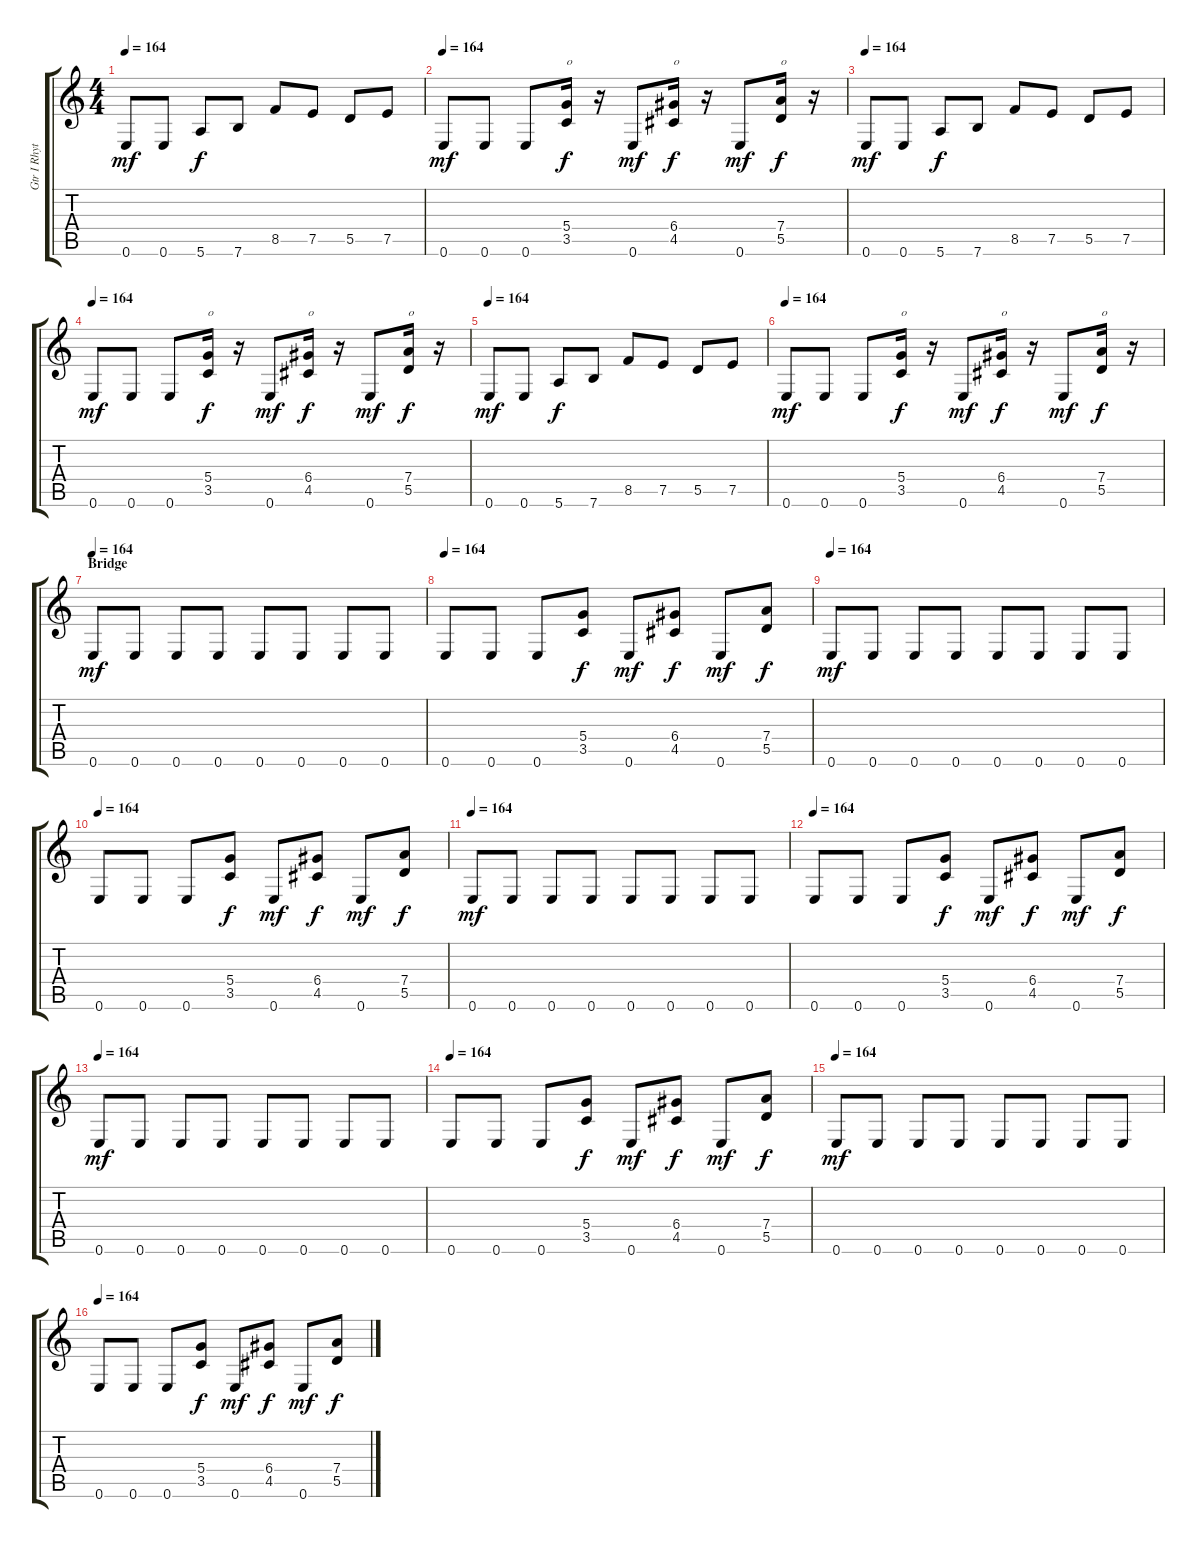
\track ("Gtr I Rhytm" "Gtr I Rhyt") {instrument overdrivenguitar}
\staff {score tabs}
\tuning (E4 B3 G3 D3 A2 E2) {hide}
\ts (4 4)
\tempo 164
\clef g2
\ks c
0.6.8{dy mf} 0.6.8 5.6.8{dy f} 7.6.8 8.5.8 7.5.8 5.5.8 7.5.8 |
\tempo 164
0.6.8{dy mf} 0.6.8 0.6.8 (5.4 3.5).16{txt "o" dy f} r.16 0.6.8{dy mf} (6.4 4.5).16{txt "o" dy f} r.16 0.6.8{dy mf} (7.4 5.5).16{txt "o" dy f} r.16 |
\tempo 164
0.6.8{dy mf} 0.6.8 5.6.8{dy f} 7.6.8 8.5.8 7.5.8 5.5.8 7.5.8 |
\tempo 164
0.6.8{dy mf} 0.6.8 0.6.8 (5.4 3.5).16{txt "o" dy f} r.16 0.6.8{dy mf} (6.4 4.5).16{txt "o" dy f} r.16 0.6.8{dy mf} (7.4 5.5).16{txt "o" dy f} r.16 |
\tempo 164
0.6.8{dy mf} 0.6.8 5.6.8{dy f} 7.6.8 8.5.8 7.5.8 5.5.8 7.5.8 |
\tempo 164
0.6.8{dy mf} 0.6.8 0.6.8 (5.4 3.5).16{txt "o" dy f} r.16 0.6.8{dy mf} (6.4 4.5).16{txt "o" dy f} r.16 0.6.8{dy mf} (7.4 5.5).16{txt "o" dy f} r.16 |
\section ("" "Bridge")
\tempo 164
0.6.8{dy mf} 0.6.8 0.6.8 0.6.8 0.6.8 0.6.8 0.6.8 0.6.8 |
\tempo 164
0.6.8 0.6.8 0.6.8 (5.4 3.5).8{dy f} 0.6.8{dy mf} (6.4 4.5).8{dy f} 0.6.8{dy mf} (7.4 5.5).8{dy f} |
\tempo 164
0.6.8{dy mf} 0.6.8 0.6.8 0.6.8 0.6.8 0.6.8 0.6.8 0.6.8 |
\tempo 164
0.6.8 0.6.8 0.6.8 (5.4 3.5).8{dy f} 0.6.8{dy mf} (6.4 4.5).8{dy f} 0.6.8{dy mf} (7.4 5.5).8{dy f} |
\tempo 164
0.6.8{dy mf} 0.6.8 0.6.8 0.6.8 0.6.8 0.6.8 0.6.8 0.6.8 |
\tempo 164
0.6.8 0.6.8 0.6.8 (5.4 3.5).8{dy f} 0.6.8{dy mf} (6.4 4.5).8{dy f} 0.6.8{dy mf} (7.4 5.5).8{dy f} |
\tempo 164
0.6.8{dy mf} 0.6.8 0.6.8 0.6.8 0.6.8 0.6.8 0.6.8 0.6.8 |
\tempo 164
0.6.8 0.6.8 0.6.8 (5.4 3.5).8{dy f} 0.6.8{dy mf} (6.4 4.5).8{dy f} 0.6.8{dy mf} (7.4 5.5).8{dy f} |
\tempo 164
0.6.8{dy mf} 0.6.8 0.6.8 0.6.8 0.6.8 0.6.8 0.6.8 0.6.8 |
\tempo 164
0.6.8 0.6.8 0.6.8 (5.4 3.5).8{dy f} 0.6.8{dy mf} (6.4 4.5).8{dy f} 0.6.8{dy mf} (7.4 5.5).8{dy f}
